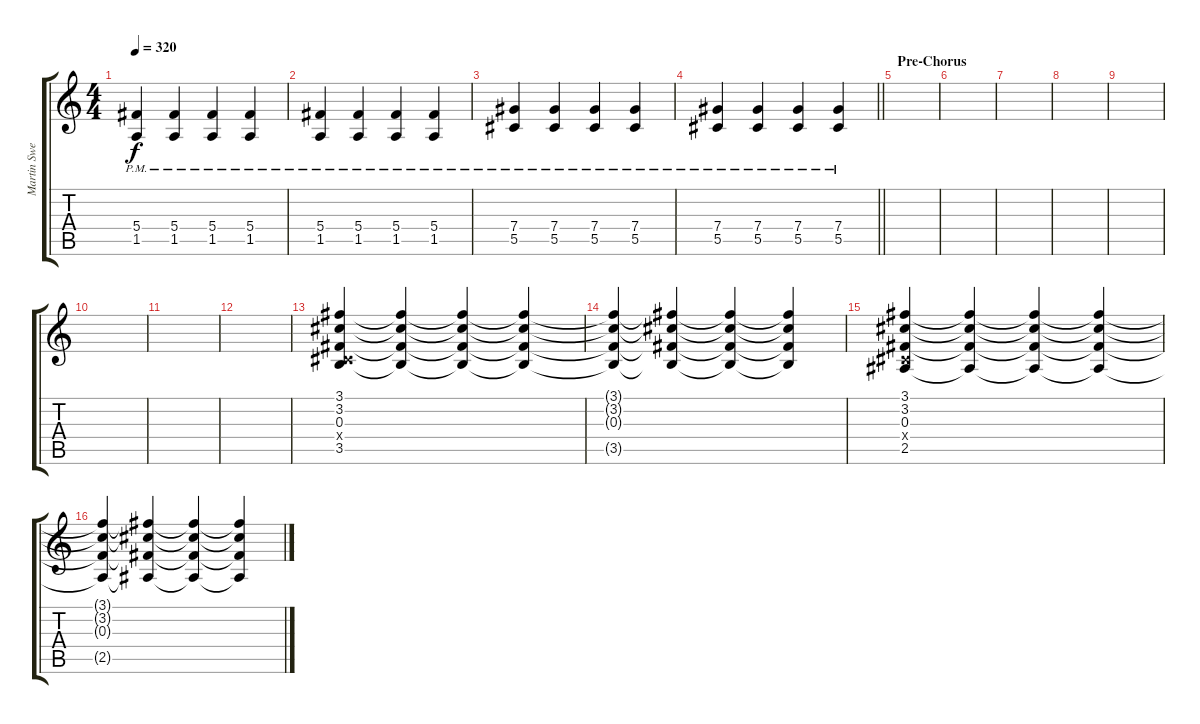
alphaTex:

\track ("Martin Sweet (Dist Guitar)" "Martin Swe") {instrument overdrivenguitar}
\staff {score tabs}
\tuning (Eb4 Bb3 Gb3 Db3 Ab2 Eb2) {hide}
\ts (4 4)
\tempo 320
\clef g2
\ks c
(5.4{pm} 1.5{pm}).4{dy f} (5.4{pm} 1.5{pm}).4 (5.4{pm} 1.5{pm}).4 (5.4{pm} 1.5{pm}).4 |
(5.4{pm} 1.5{pm}).4 (5.4{pm} 1.5{pm}).4 (5.4{pm} 1.5{pm}).4 (5.4{pm} 1.5{pm}).4 |
(7.4{pm} 5.5{pm}).4 (7.4{pm} 5.5{pm}).4 (7.4{pm} 5.5{pm}).4 (7.4{pm} 5.5{pm}).4 |
\barLineRight lightlight
(7.4{pm} 5.5{pm}).4 (7.4{pm} 5.5{pm}).4 (7.4{pm} 5.5{pm}).4 (7.4{pm} 5.5{pm}).4 |
\section ("" "Pre-Chorus")
|
|
|
|
|
|
|
|
(3.1 3.2 0.3 0.4{x} 3.5).4 (3.1{t} 3.2{t} 0.3{t} 3.5{t}).4 (3.1{t} 3.2{t} 0.3{t} 3.5{t}).4 (3.1{t} 3.2{t} 0.3{t} 3.5{t}).4 |
(3.1{t} 3.2{t} 0.3{t} 3.5{t}).4 (3.1{t} 3.2{t} 0.3{t} 3.5{t}).4 (3.1{t} 3.2{t} 0.3{t} 3.5{t}).4 (3.1{t} 3.2{t} 0.3{t} 3.5{t}).4 |
(3.1 3.2 0.3 0.4{x} 2.5).4 (3.1{t} 3.2{t} 0.3{t} 2.5{t}).4 (3.1{t} 3.2{t} 0.3{t} 2.5{t}).4 (3.1{t} 3.2{t} 0.3{t} 2.5{t}).4 |
(3.1{t} 3.2{t} 0.3{t} 2.5{t}).4 (3.1{t} 3.2{t} 0.3{t} 2.5{t}).4 (3.1{t} 3.2{t} 0.3{t} 2.5{t}).4 (3.1{t} 3.2{t} 0.3{t} 2.5{t}).4
